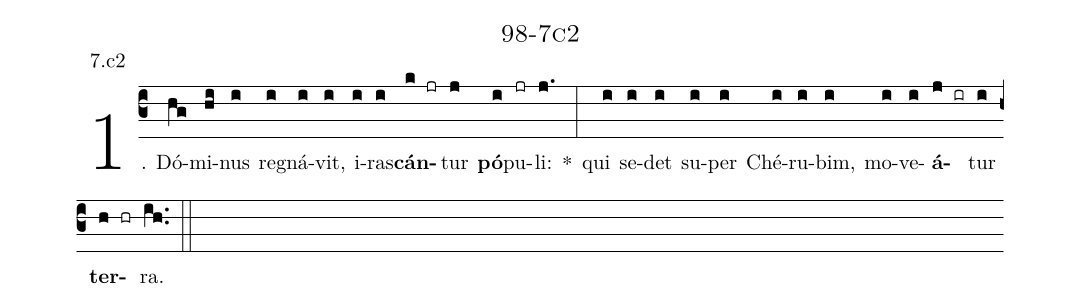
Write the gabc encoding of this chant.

name: 98-7c2;
annotation: 7.c2;
%%
(c3)1. Dó(hg)mi(hi)nus(i) re(i)gná(i)vit,(i) i(i)ras(i)<b>cán</b>(k jr)tur(j) <b>pó</b>(i)pu(jr)li:(j.) *(:) qui(i) se(i)det(i) su(i)per(i) Ché(i)ru(i)bim,(i) mo(i)ve(i)<b>á</b>(j ir)tur(i) <b>ter</b>(h hr)ra.(ih..) (::)
